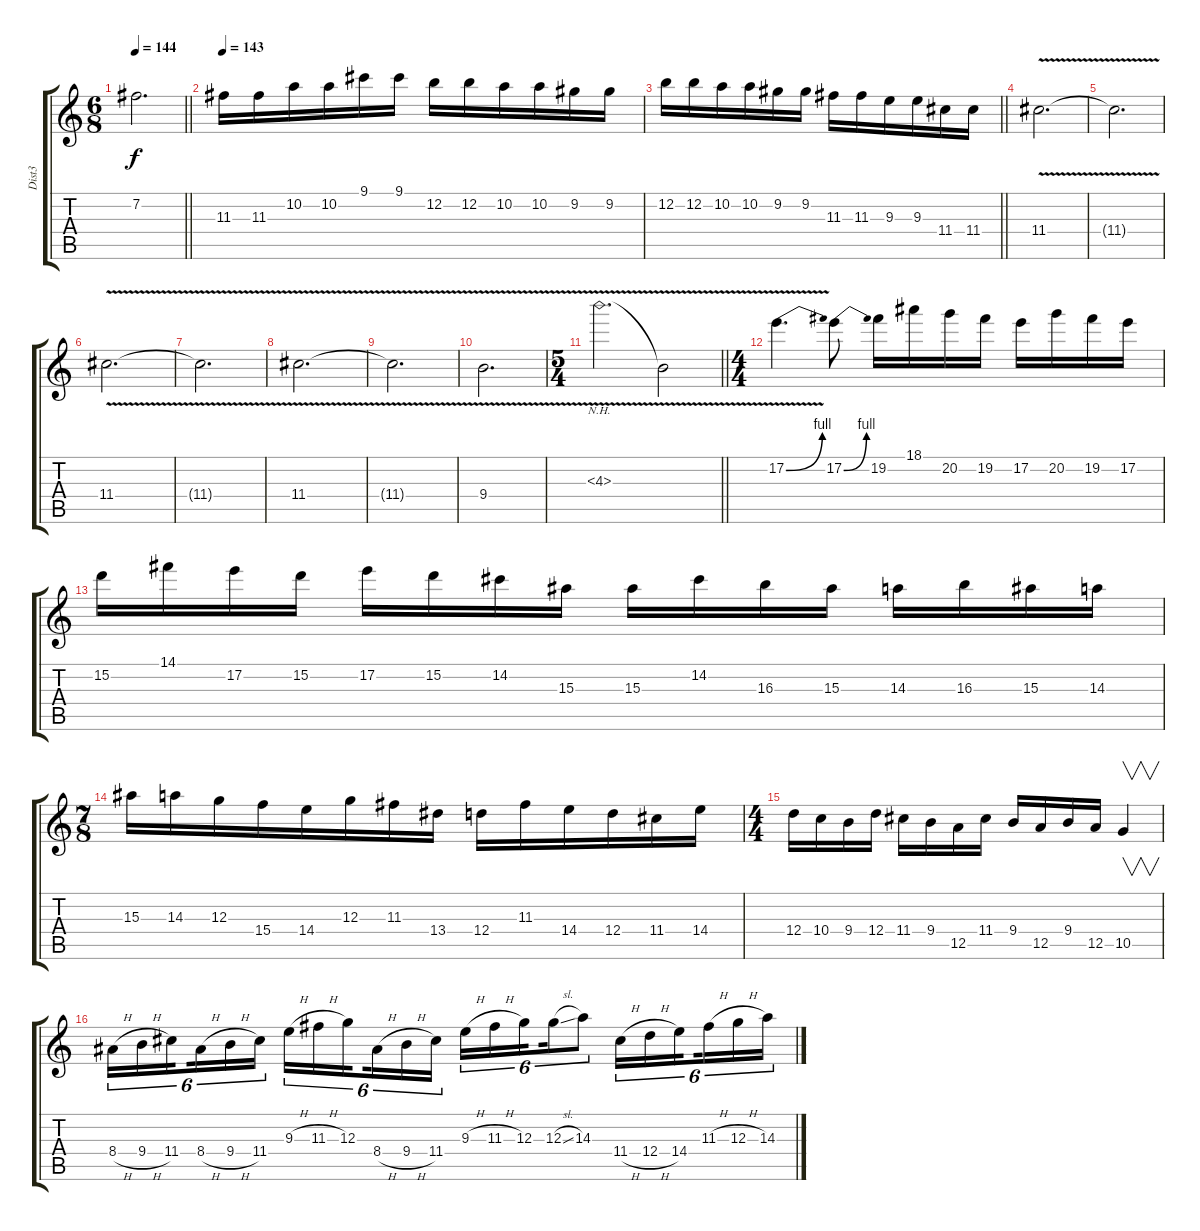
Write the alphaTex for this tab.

\track ("Dist3" "Dist3") {instrument distortionguitar}
\staff {score tabs}
\tuning (E4 B3 G3 D3 A2 E2) {hide}
\ts (6 8)
\tempo 144
\clef g2
\barLineRight lightlight
\ks c
7.2{t}.2{d dy f} |
\section ("" "")
\tempo 143
11.3.16 11.3.16 10.2.16 10.2.16 9.1.16 9.1.16 12.2.16 12.2.16 10.2.16 10.2.16 9.2.16 9.2.16 |
\barLineRight lightlight
12.2.16 12.2.16 10.2.16 10.2.16 9.2.16 9.2.16 11.3.16 11.3.16 9.3.16 9.3.16 11.4.16 11.4.16 |
11.4{v}.2{d} |
11.4{t}.2{d} |
11.4{v}.2{d} |
11.4{t}.2{d} |
11.4{v}.2{d} |
11.4{t}.2{d} |
9.4{v}.2{d} |
\ts (5 4)
\barLineRight lightlight
4.3{nh v}.2{d} 4.3{t}.2 |
\ts (4 4)
\section ("" "")
17.2{be (bend 0 0 60 4) v}.4{d} 17.2{be (bend 0 0 60 4)}.8 19.2.16 18.1.16 20.2.16 19.2.16 17.2.16 20.2.16 19.2.16 17.2.16 |
15.2.16 14.1.16 17.2.16 15.2.16 17.2.16 15.2.16 14.2.16 15.3.16 15.3.16 14.2.16 16.3.16 15.3.16 14.3.16 16.3.16 15.3.16 14.3.16 |
\ts (7 8)
15.3.16 14.3.16 12.3.16 15.4.16 14.4.16 12.3.16 11.3.16 13.4.16 12.4.16 11.3.16 14.4.16 12.4.16 11.4.16 14.4.16 |
\ts (4 4)
12.4.16 10.4.16 9.4.16 12.4.16 11.4.16 9.4.16 12.5.16 11.4.16 9.4.16 12.5.16 9.4.16 12.5.16 10.5.4{v} |
8.4{h}.16{tu (6 4)} 9.4{h}.16{tu (6 4)} 11.4.16{tu (6 4) beam splitsecondary} 8.4{h}.16{tu (6 4)} 9.4{h}.16{tu (6 4)} 11.4.16{tu (6 4)} 9.3{h}.16{tu (6 4)} 11.3{h}.16{tu (6 4)} 12.3.16{tu (6 4) beam splitsecondary} 8.4{h}.16{tu (6 4)} 9.4{h}.16{tu (6 4)} 11.4.16{tu (6 4)} 9.3{h}.16{tu (6 4)} 11.3{h}.16{tu (6 4)} 12.3.16{tu (6 4) beam splitsecondary} 12.3{sl}.16{tu (6 4)} 14.3.8{tu (6 4)} 11.4{h}.16{tu (6 4)} 12.4{h}.16{tu (6 4)} 14.4.16{tu (6 4) beam splitsecondary} 11.3{h}.16{tu (6 4)} 12.3{h}.16{tu (6 4)} 14.3.16{tu (6 4)}
